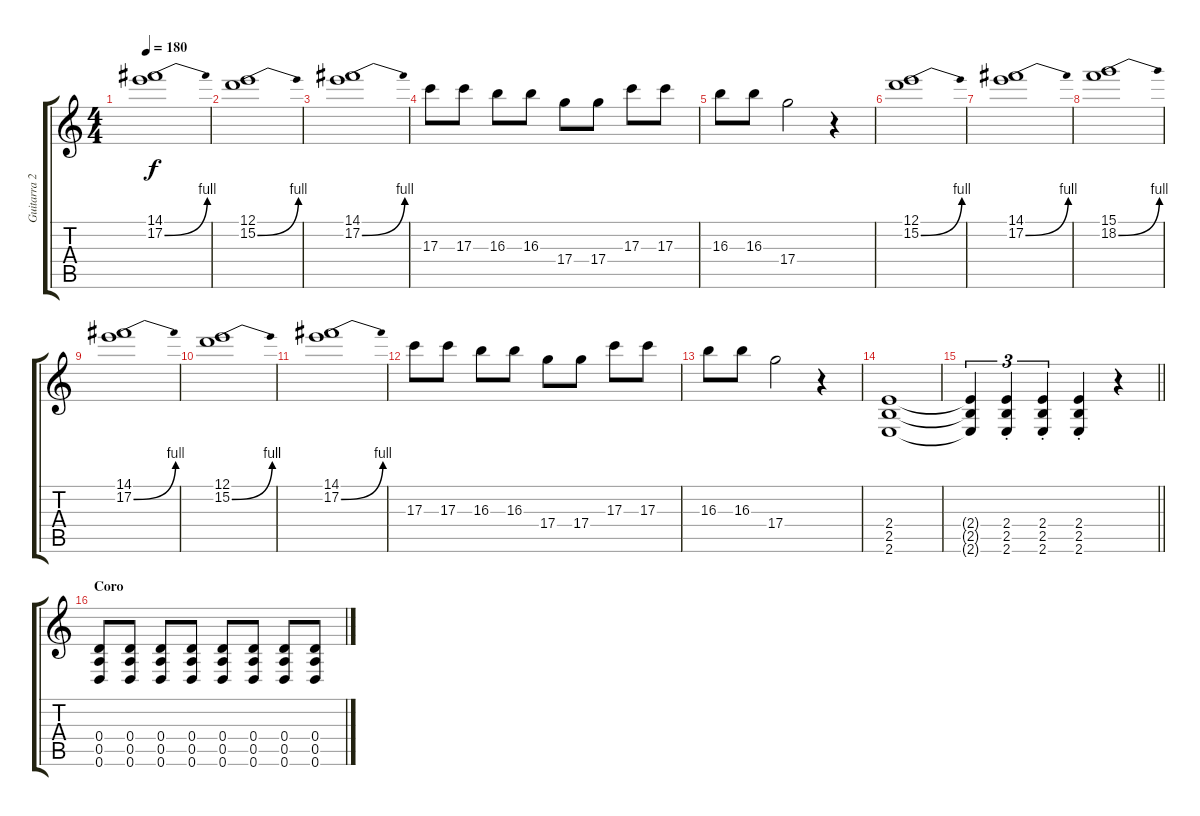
\track ("Guitarra 2" "Guitarra 2") {instrument distortionguitar}
\staff {score tabs}
\tuning (E4 B3 G3 D3 A2 D2) {hide}
\ts (4 4)
\tempo 180
\clef g2
\ks c
(14.1 17.2{be (bend 0 0 60 4)}).1{dy f} |
(12.1 15.2{be (bend 0 0 60 4)}).1 |
(14.1 17.2{be (bend 0 0 60 4)}).1 |
17.3.8 17.3.8 16.3.8 16.3.8 17.4.8 17.4.8 17.3.8 17.3.8 |
16.3.8 16.3.8 17.4.2 r.4 |
(12.1 15.2{be (bend 0 0 60 4)}).1 |
(14.1 17.2{be (bend 0 0 60 4)}).1 |
(15.1 18.2{be (bend 0 0 60 4)}).1 |
(14.1 17.2{be (bend 0 0 60 4)}).1 |
(12.1 15.2{be (bend 0 0 60 4)}).1 |
(14.1 17.2{be (bend 0 0 60 4)}).1 |
17.3.8 17.3.8 16.3.8 16.3.8 17.4.8 17.4.8 17.3.8 17.3.8 |
16.3.8 16.3.8 17.4.2 r.4 |
(2.4 2.5 2.6).1 |
\barLineRight lightlight
(2.4{t} 2.5{t} 2.6{t}).4{tu (3 2)} (2.4{st} 2.5{st} 2.6{st}).4{tu (3 2)} (2.4{st} 2.5{st} 2.6{st}).4{tu (3 2)} (2.4{st} 2.5{st} 2.6{st}).4 r.4 |
\section ("" "Coro")
(0.4 0.5 0.6).8 (0.4 0.5 0.6).8 (0.4 0.5 0.6).8 (0.4 0.5 0.6).8 (0.4 0.5 0.6).8 (0.4 0.5 0.6).8 (0.4 0.5 0.6).8 (0.4 0.5 0.6).8
